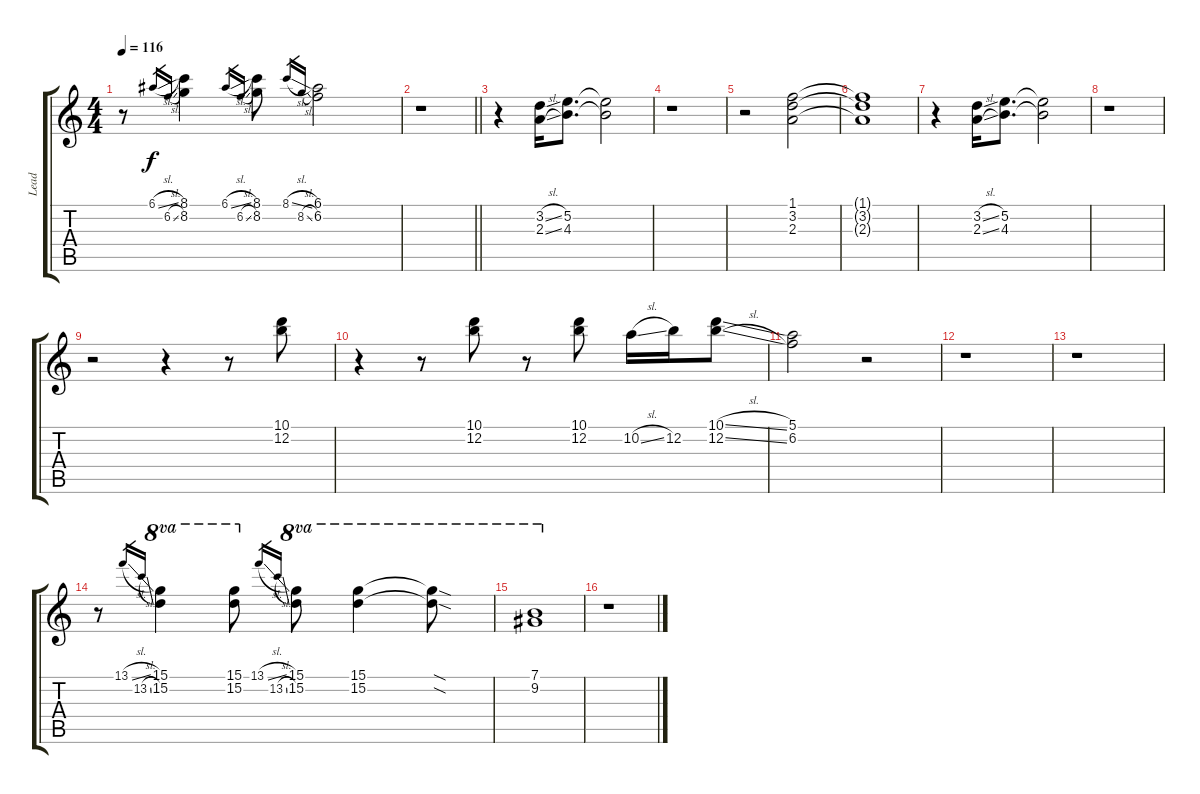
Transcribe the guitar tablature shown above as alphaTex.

\track ("Lead" "Lead") {instrument electricguitarclean}
\staff {score tabs}
\tuning (E4 B3 G3 D3 A2 E2) {hide}
\ts (4 4)
\tempo 116
\clef g2
\ks c
r.8{dy f} 6.1{sl}.16{gr} 6.2{sl}.16{gr} (8.1 8.2).4 6.1{sl}.16{gr} 6.2{sl}.16{gr} (8.1 8.2).8 8.1{sl}.16{gr} 8.2{sl}.16{gr} (6.1 6.2).2 |
\barLineRight lightlight
r.1 |
r.4 (3.2{sl} 2.3{sl}).16 (5.2 4.3).8{d} (5.2{t} 4.3{t}).2 |
r.1 |
r.2 (1.1 3.2 2.3).2 |
(1.1{t} 3.2{t} 2.3{t}).1 |
r.4 (3.2{sl} 2.3{sl}).16 (5.2 4.3).8{d} (5.2{t} 4.3{t}).2 |
r.1 |
r.2 r.4 r.8 (10.1 12.2).8 |
r.4 r.8 (10.1 12.2).8 r.8 (10.1 12.2).8 10.2{sl}.16 12.2.16 (10.1{sl} 12.2{sl}).8 |
(5.1 6.2).2 r.2 |
r.1 |
r.1 |
r.8 13.1{sl}.16{gr} 13.2{sl}.16{gr} (15.1 15.2).4{ot 8va} (15.1 15.2).8{ot 8va} 13.1{sl}.16{gr} 13.2{sl}.16{gr} (15.1 15.2).8{ot 8va} (15.1 15.2).4{ot 8va} (15.1{sod t} 15.2{sod t}).8{ot 8va} |
(7.1 9.2).1{ot 8va} |
r.1
